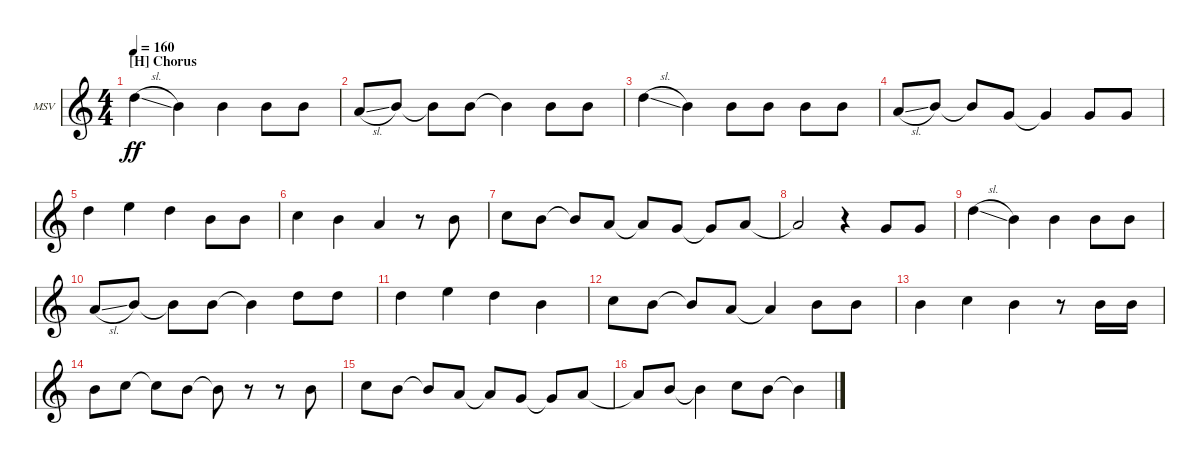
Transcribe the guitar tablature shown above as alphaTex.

\defaultSystemsLayout 4
\bracketExtendMode groupsimilarinstruments
\firstSystemTrackNameOrientation horizontal
\otherSystemsTrackNameOrientation horizontal
\track ("Matt Skiba - Vocals" "MSV") {instrument overdrivenguitar}
\staff {score}
\tuning (E4 B3 G3 D3 A2 E2)
\ts (4 4)
\section ("H" "Chorus")
\tempo 160
\clef g2
\ks c
7.3{sl}.4{dy ff} 4.3.4 4.3.4 4.3.8 4.3.8 |
2.3{sl}.8 4.3.8 4.3{t}.8 4.3.8 4.3{t}.4 4.3.8 4.3.8 |
7.3{sl}.4 4.3.4 4.3.8 4.3.8 4.3.8 4.3.8 |
2.3{sl}.8 4.3.8 4.3{t}.8 0.3.8 0.3{t}.4 0.3.8 0.3.8 |
7.3.4 9.3.4 7.3.4 4.3.8 4.3.8 |
5.3.4 4.3.4 2.3.4 r.8 4.3.8 |
5.3.8 4.3.8 4.3{t}.8 2.3.8 2.3{t}.8 0.3.8 0.3{t}.8 2.3.8 |
2.3{t}.2 r.4 0.3.8 0.3.8 |
7.3{sl}.4 4.3.4 4.3.4 4.3.8 4.3.8 |
2.3{sl}.8 4.3.8 4.3{t}.8 4.3.8 4.3{t}.4 7.3.8 7.3.8 |
7.3.4 9.3.4 7.3.4 4.3.4 |
5.3.8 4.3.8 4.3{t}.8 2.3.8 2.3{t}.4 4.3.8 4.3.8 |
4.3.4 5.3.4 4.3.4 r.8 4.3.16 4.3.16 |
4.3.8 5.3.8 5.3{t}.8 4.3.8 4.3{t}.8 r.8 r.8 4.3.8 |
5.3.8 4.3.8 4.3{t}.8 2.3.8 2.3{t}.8 0.3.8 0.3{t}.8 2.3.8 |
2.3{t}.8 4.3.8 4.3{t}.4 5.3.8 4.3.8 4.3{t}.4
